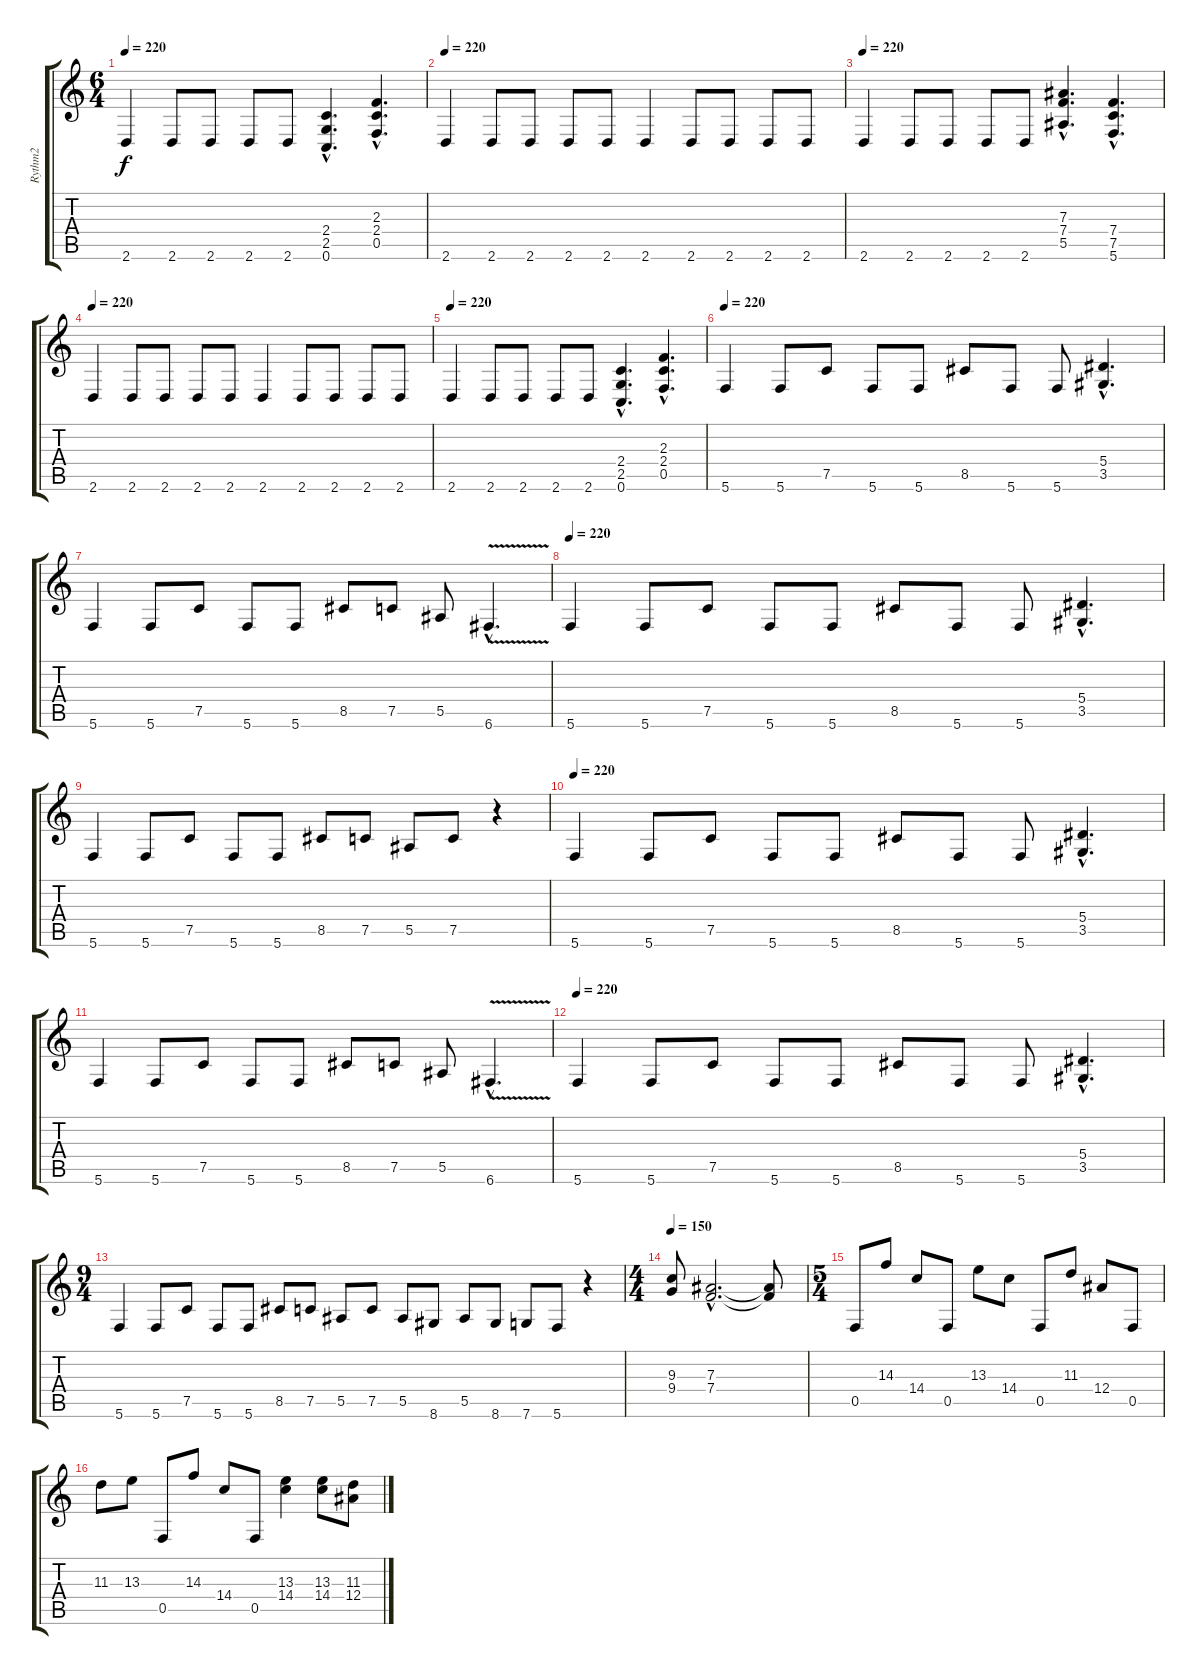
\track ("Rythm2" "Rythm2") {instrument overdrivenguitar}
\staff {score tabs}
\tuning (C4 G3 Eb3 Bb2 F2 C2) {hide}
\ts (6 4)
\tempo 220
\clef g2
\ks c
2.6.4{dy f} 2.6.8 2.6.8 2.6.8 2.6.8 (2.4{hac} 2.5{hac} 0.6{hac}).4{d} (2.3{hac} 2.4{hac} 0.5{hac}).4{d} |
\tempo 220
2.6.4 2.6.8 2.6.8 2.6.8 2.6.8 2.6.4 2.6.8 2.6.8 2.6.8 2.6.8 |
\tempo 220
2.6.4 2.6.8 2.6.8 2.6.8 2.6.8 (7.3{hac} 7.4{hac} 5.5{hac}).4{d} (7.4{hac} 7.5{hac} 5.6{hac}).4{d} |
\tempo 220
2.6.4 2.6.8 2.6.8 2.6.8 2.6.8 2.6.4 2.6.8 2.6.8 2.6.8 2.6.8 |
\tempo 220
2.6.4 2.6.8 2.6.8 2.6.8 2.6.8 (2.4{hac} 2.5{hac} 0.6{hac}).4{d} (2.3{hac} 2.4{hac} 0.5{hac}).4{d} |
\tempo 220
5.6.4 5.6.8 7.5.8 5.6.8 5.6.8 8.5.8 5.6.8 5.6.8 (5.4{hac} 3.5{hac}).4{d} |
5.6.4 5.6.8 7.5.8 5.6.8 5.6.8 8.5.8 7.5.8 5.5.8 6.6{v hac}.4{d} |
\tempo 220
5.6.4 5.6.8 7.5.8 5.6.8 5.6.8 8.5.8 5.6.8 5.6.8 (5.4{hac} 3.5{hac}).4{d} |
5.6.4 5.6.8 7.5.8 5.6.8 5.6.8 8.5.8 7.5.8 5.5.8 7.5.8 r.4 |
\tempo 220
5.6.4 5.6.8 7.5.8 5.6.8 5.6.8 8.5.8 5.6.8 5.6.8 (5.4{hac} 3.5{hac}).4{d} |
5.6.4 5.6.8 7.5.8 5.6.8 5.6.8 8.5.8 7.5.8 5.5.8 6.6{v hac}.4{d} |
\tempo 220
5.6.4 5.6.8 7.5.8 5.6.8 5.6.8 8.5.8 5.6.8 5.6.8 (5.4{hac} 3.5{hac}).4{d} |
\ts (9 4)
5.6.4 5.6.8 7.5.8 5.6.8 5.6.8 8.5.8 7.5.8 5.5.8 7.5.8 5.5.8 8.6.8 5.5.8 8.6.8 7.6.8 5.6.8 r.4 |
\ts (4 4)
\tempo 150
(9.3 9.4).8 (7.3{hac} 7.4{hac}).2{d} (7.3{t} 7.4{t}).8 |
\ts (5 4)
0.5.8 14.3.8 14.4.8 0.5.8 13.3.8 14.4.8 0.5.8 11.3.8 12.4.8 0.5.8 |
11.3.8 13.3.8 0.5.8 14.3.8 14.4.8 0.5.8 (13.3 14.4).4 (13.3 14.4).8 (11.3 12.4).8
